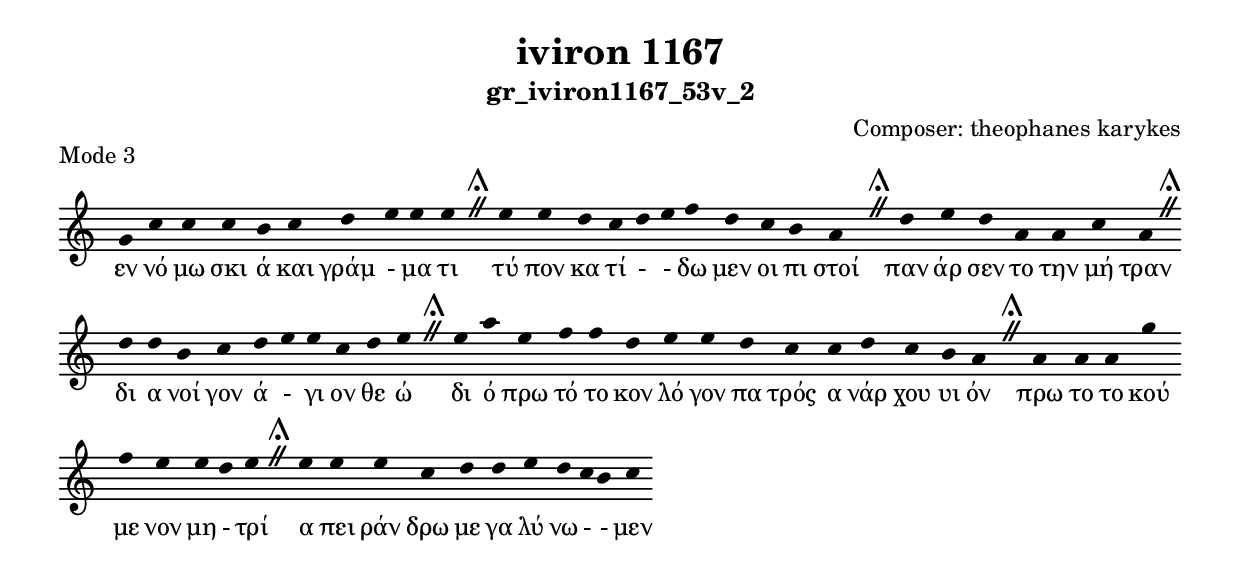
\include "gregorian.ly"

	\header {
 	  title = "iviron 1167"
	  subtitle = "gr_iviron1167_53v_2"
	  composer = "Composer: theophanes karykes"
	  piece = "Mode 3"
	}

	chant = {
	  g'4 c''4 c''4 c''4 b'4 c''4 d''4 e''4 e''4 e''4 \divisioMaior
 e''4 e''4 d''4 c''4 d''4 e''4 f''4 d''4 c''4 b'4 a'4 \divisioMaior
 d''4 e''4 d''4 a'4 a'4 c''4 a'4 \divisioMaior
 d''4 d''4 b'4 c''4 d''4 e''4 e''4 c''4 d''4 e''4 \divisioMaior
 e''4 a''4 e''4 f''4 f''4 d''4 e''4 e''4 d''4 c''4 c''4 d''4 c''4 b'4 a'4 \divisioMaior
 a'4 a'4 a'4 g''4 f''4 e''4 e''4 d''4 e''4 \divisioMaior
 e''4 e''4 e''4 c''4 d''4 d''4 e''4 d''4 c''4 b'4 c''4\finalis
	}

	verba = \lyricmode {εν νό μω σκι ά και γράμ - μα τι 
τύ πον κα τί -  - δω μεν οι πι στοί 
παν άρ σεν το την μή τραν 
δι α νοί γον ά - γι ον θε ώ 
δι ό πρω τό το κον λό γον πα τρός α νάρ χου υι όν 
πρω το το κού με νον μη - τρί 
α πει ράν δρω με γα λύ νω -  - μεν 
	}


	\score {
	  \new Staff <<
	  \new Voice = "melody" \chant
	  \new Lyrics = "one" \lyricsto melody \verba
	  >>
	  \layout {
	    \context {
	      \Staff
	      \remove "Time_signature_engraver"
	      \remove "Bar_engraver"
	    }
	    \context {
	      \Voice
	      \remove "Stem_engraver"
	    }
	  }
	}